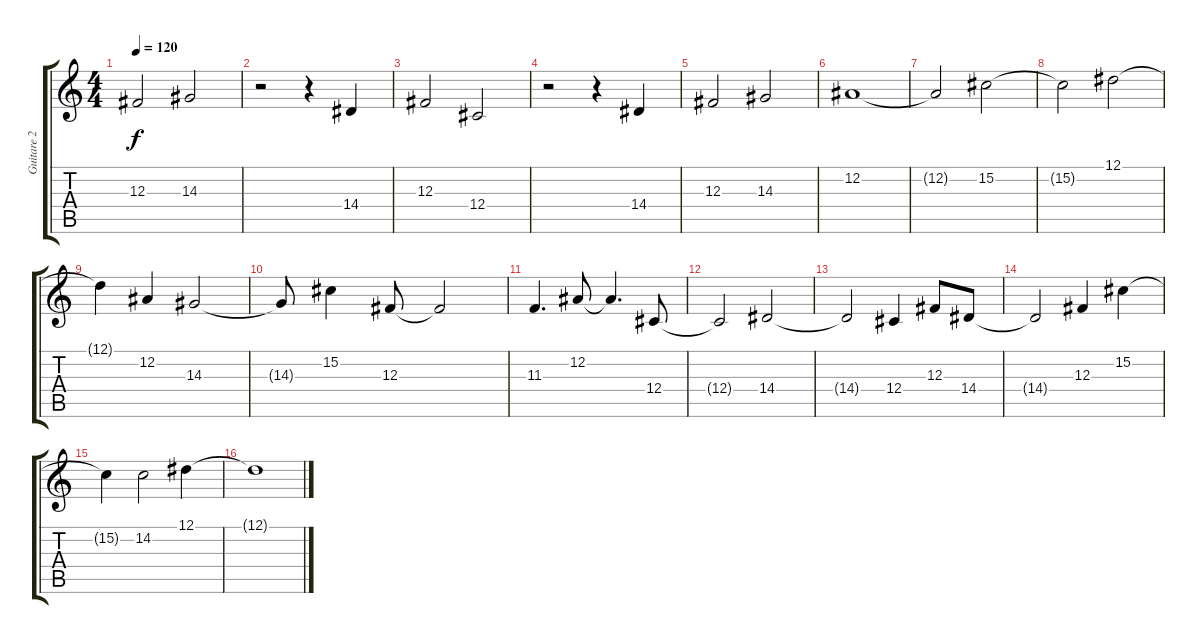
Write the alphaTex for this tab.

\track ("Guitare 2 (Orchestre 1)" "Guitare 2 ") {instrument stringensemble1}
\staff {score tabs}
\tuning (Eb4 Bb3 Gb3 Db3 Ab2 Eb2) {hide}
\ts (4 4)
\tempo 120
\clef g2
\ks c
12.3.2{dy f} 14.3.2 |
r.2 r.4 14.4.4 |
12.3.2 12.4.2 |
r.2 r.4 14.4.4 |
12.3.2 14.3.2 |
12.2.1 |
12.2{t}.2 15.2.2 |
15.2{t}.2 12.1.2 |
12.1{t}.4 12.2.4 14.3.2 |
14.3{t}.8 15.2.4 12.3.8 12.3{t}.2 |
11.3.4{d} 12.2.8 12.2{t}.4{d} 12.4.8 |
12.4{t}.2 14.4.2 |
14.4{t}.2 12.4.4 12.3.8 14.4.8 |
14.4{t}.2 12.3.4 15.2.4 |
15.2{t}.4 14.2.2 12.1.4 |
12.1{t}.1
